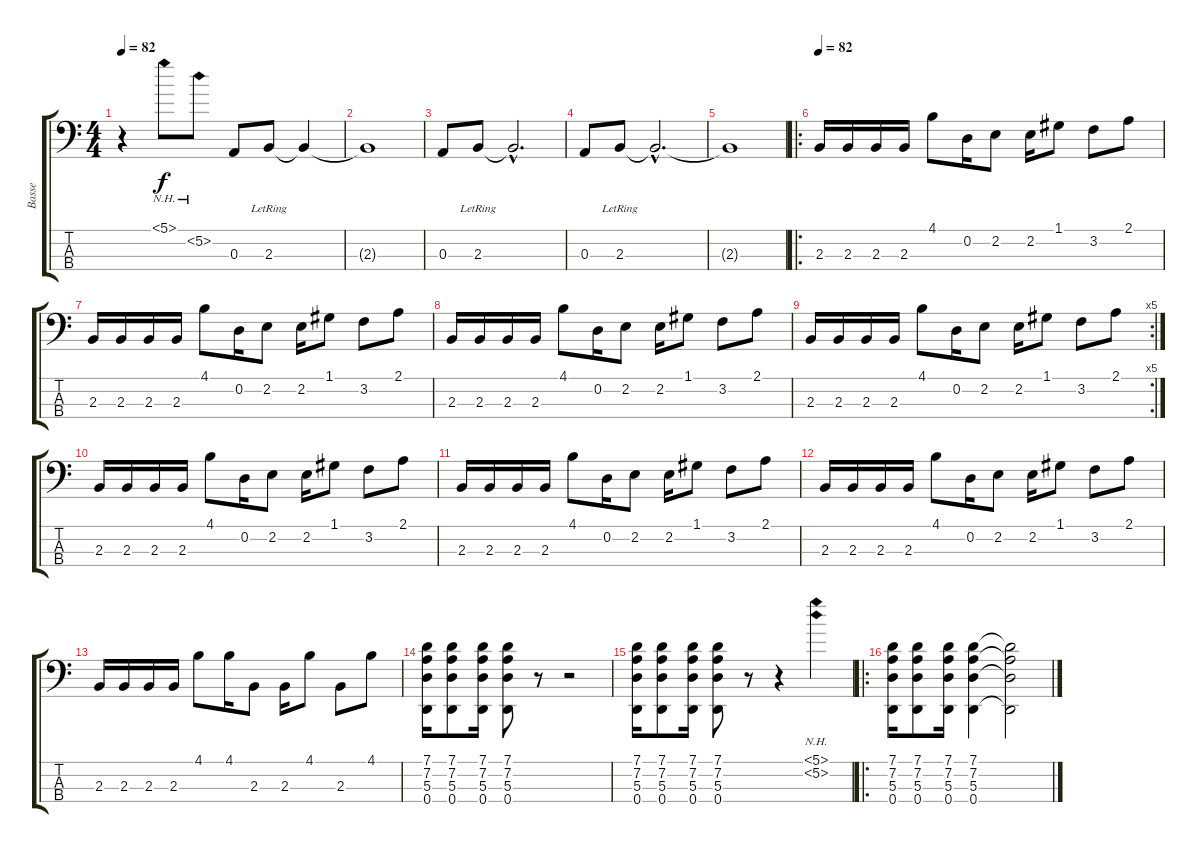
\track ("Basse" "Basse") {instrument electricbasspick}
\staff {score tabs}
\tuning (G2 D2 A1 D1) {hide}
\ts (4 4)
\tempo 82
\tempo 70
\tempo 82
\clef f4
\ks c
r.4{dy f instrument electricbasspick} 5.1{nh}.8 5.2{nh}.8 0.3.8 2.3{lr}.8 2.3{t}.4 |
2.3{t}.1 |
0.3.8 2.3{lr}.8 2.3{hac t}.2{d} |
0.3.8 2.3{lr}.8 2.3{hac t}.2{d} |
2.3{t}.1 |
\ro
\tempo 82
2.3.16 2.3.16 2.3.16 2.3.16 4.1.8 0.2.16 2.2.8 2.2.16 1.1.8 3.2.8 2.1.8 |
2.3.16 2.3.16 2.3.16 2.3.16 4.1.8 0.2.16 2.2.8 2.2.16 1.1.8 3.2.8 2.1.8 |
2.3.16 2.3.16 2.3.16 2.3.16 4.1.8 0.2.16 2.2.8 2.2.16 1.1.8 3.2.8 2.1.8 |
\rc 5
2.3.16 2.3.16 2.3.16 2.3.16 4.1.8 0.2.16 2.2.8 2.2.16 1.1.8 3.2.8 2.1.8 |
2.3.16 2.3.16 2.3.16 2.3.16 4.1.8 0.2.16 2.2.8 2.2.16 1.1.8 3.2.8 2.1.8 |
2.3.16 2.3.16 2.3.16 2.3.16 4.1.8 0.2.16 2.2.8 2.2.16 1.1.8 3.2.8 2.1.8 |
2.3.16 2.3.16 2.3.16 2.3.16 4.1.8 0.2.16 2.2.8 2.2.16 1.1.8 3.2.8 2.1.8 |
2.3.16 2.3.16 2.3.16 2.3.16 4.1.8 4.1.16 2.3.8 2.3.16 4.1.8 2.3.8 4.1.8 |
(7.1 7.2 5.3 0.4).16 (7.1 7.2 5.3 0.4).8 (7.1 7.2 5.3 0.4).16 (7.1 7.2 5.3 0.4).8 r.8 r.2 |
(7.1 7.2 5.3 0.4).16 (7.1 7.2 5.3 0.4).8 (7.1 7.2 5.3 0.4).16 (7.1 7.2 5.3 0.4).8 r.8 r.4 (5.1{nh} 5.2{nh}).4 |
\ro
(7.1 7.2 5.3 0.4).16 (7.1 7.2 5.3 0.4).8 (7.1 7.2 5.3 0.4).16 (7.1 7.2 5.3 0.4).4 (7.1{t} 7.2{t} 5.3{t} 0.4{t}).2
